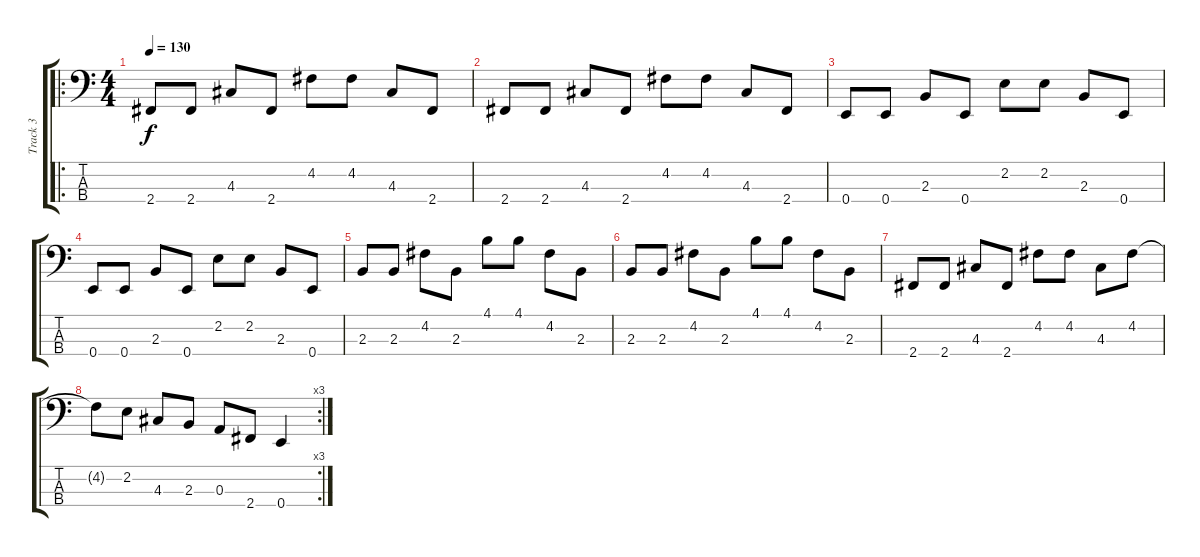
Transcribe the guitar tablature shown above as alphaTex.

\track ("Track 3" "Track 3") {instrument electricbasspick}
\staff {score tabs}
\tuning (G2 D2 A1 E1) {hide}
\ro
\ts (4 4)
\tempo 130
\clef f4
\ks c
2.4.8{dy f} 2.4.8 4.3.8 2.4.8 4.2.8 4.2.8 4.3.8 2.4.8 |
2.4.8 2.4.8 4.3.8 2.4.8 4.2.8 4.2.8 4.3.8 2.4.8 |
0.4.8 0.4.8 2.3.8 0.4.8 2.2.8 2.2.8 2.3.8 0.4.8 |
0.4.8 0.4.8 2.3.8 0.4.8 2.2.8 2.2.8 2.3.8 0.4.8 |
2.3.8 2.3.8 4.2.8 2.3.8 4.1.8 4.1.8 4.2.8 2.3.8 |
2.3.8 2.3.8 4.2.8 2.3.8 4.1.8 4.1.8 4.2.8 2.3.8 |
2.4.8 2.4.8 4.3.8 2.4.8 4.2.8 4.2.8 4.3.8 4.2.8 |
\rc 3
4.2{t}.8 2.2.8 4.3.8 2.3.8 0.3.8 2.4.8 0.4.4
